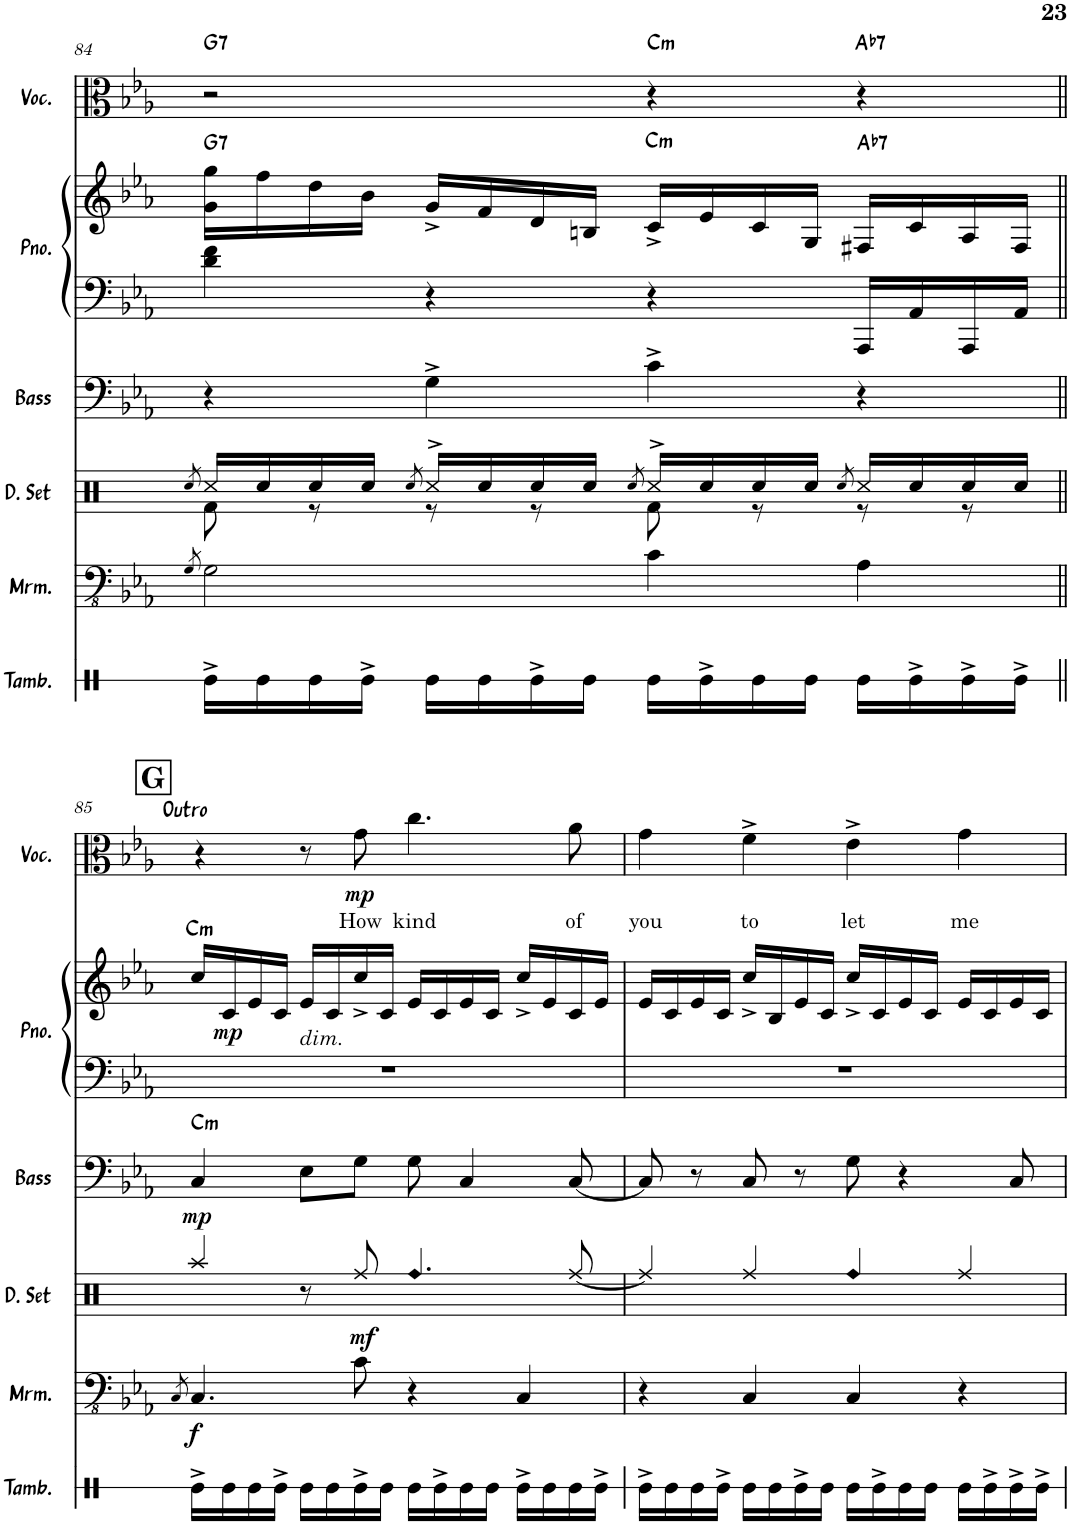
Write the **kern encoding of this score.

**kern	**kern	**dynam	**kern	**dynam	**kern	**dynam	**harte	**kern	**kern	**dynam	**harte	**kern	**text	**dynam	**harte
*part6	*part5	*part5	*part4	*part4	*part3	*part3	*part3	*part2	*part2	*part2	*part2	*part1	*part1	*part1	*part1
*staff7	*staff6	*staff6	*staff5	*staff5	*staff4	*staff4	*	*staff3	*staff2	*staff2/3	*	*staff1	*staff1	*staff1	*
*I"Tambourine	*I"Marimba	*	*I"Drumset	*	*I"Acoustic Bass	*	*	*I"Piano	*	*	*	*I"Vocals	*	*	*
*I'Tamb.	*I'Mrm.	*	*I'D. Set	*	*I'Bass	*	*	*I'Pno.	*	*	*	*I'Voc.	*	*	*
!!LO:PB:g=z
*clefX	*clefFv4	*	*clefX	*	*clefF4	*	*	*clefF4	*clefG2	*	*	*clefC3	*	*	*
*	*	*	*	*	*Trd7c12	*	*	*	*	*	*	*	*	*	*
*k[]	*k[b-e-a-]	*	*k[]	*	*k[b-e-a-]	*	*	*k[b-e-a-]	*k[b-e-a-]	*	*	*k[b-e-a-]	*	*	*
*M4/4	*M4/4	*	*M4/4	*	*M4/4	*	*	*M4/4	*M4/4	*	*	*M4/4	*	*	*
=84	=84	=84	=84	=84	=84	=84	=84	=84	=84	=84	=84	=84	=84	=84	=84
.	8qGG/	.	8qRcc/	.	.	.	.	.	.	.	.	.	.	.	.
*	*	*	*^	*	*	*	*	*	*	*	*	*	*	*	*
!	!	!	!	!	!	!	!	!	!	!	!	!LO:H:kt=7	!	!	!	!LO:H:kt=7
16Re^\LL	2GG\	.	16Rcc/LL	8Rf\	.	4r	.	.	4d\ 4f\	16g\ 16gg\LL	.	G:7	2r	.	.	G:7
16Re\	.	.	16Rcc/	.	.	.	.	.	.	16ff\	.	.	.	.	.	.
16Re\	.	.	16Rcc/	8r	.	.	.	.	.	16dd\	.	.	.	.	.	.
16Re^\JJ	.	.	16Rcc/JJ	.	.	.	.	.	.	16b-\JJ	.	.	.	.	.	.
.	.	.	8qRcc/	.	.	.	.	.	.	.	.	.	.	.	.	.
16Re\LL	.	.	16Rcc^/LL	8r	.	4G^\	.	.	4r	16g^/LL	.	.	.	.	.	.
16Re\	.	.	16Rcc/	.	.	.	.	.	.	16f/	.	.	.	.	.	.
16Re^\	.	.	16Rcc/	8r	.	.	.	.	.	16d/	.	.	.	.	.	.
16Re\JJ	.	.	16Rcc/JJ	.	.	.	.	.	.	16Bn/JJ	.	.	.	.	.	.
.	.	.	8qRcc/	.	.	.	.	.	.	.	.	.	.	.	.	.
!	!	!	!	!	!	!	!	!	!	!	!	!LO:H:kt=m	!	!	!	!LO:H:kt=m
16Re\LL	4C\	.	16Rcc^/LL	8Rf\	.	4c^\	.	.	4r	16c^/LL	.	C:min	4r	.	.	C:min
16Re^\	.	.	16Rcc/	.	.	.	.	.	.	16e-/	.	.	.	.	.	.
16Re\	.	.	16Rcc/	8r	.	.	.	.	.	16c/	.	.	.	.	.	.
16Re\JJ	.	.	16Rcc/JJ	.	.	.	.	.	.	16G/JJ	.	.	.	.	.	.
.	.	.	8qRcc/	.	.	.	.	.	.	.	.	.	.	.	.	.
!	!	!	!	!	!	!	!	!	!	!	!	!LO:H:kt=7	!	!	!	!LO:H:kt=7
16Re\LL	4AA-\	.	16Rcc/LL	8r	.	4r	.	.	16AAA-/LL	16F#X/LL	.	Ab:7	4r	.	.	Ab:7
16Re^\	.	.	16Rcc/	.	.	.	.	.	16AA-/	16c/	.	.	.	.	.	.
16Re^\	.	.	16Rcc/	8r	.	.	.	.	16AAA-/	16A-/	.	.	.	.	.	.
16Re^\JJ	.	.	16Rcc/JJ	.	.	.	.	.	16AA-/JJ	16F#/JJ	.	.	.	.	.	.
*	*	*	*v	*v	*	*	*	*	*	*	*	*	*	*	*	*
!!LO:LB:g=z
!!LO:REH:place=s1:a:B:cj:fs=14:t=G
=85||	=85||	=85||	=85||	=85||	=85||	=85||	=85||	=85||	=85||	=85||	=85||	=85||	=85||	=85||	=85||
.	8qCC/	.	.	.	.	.	.	.	.	.	.	.	.	.	.
!	!	!	!	!	!	!	!	!	!	!	!	!LO:TX:a:t=Outro	!	!	!
!	!	!LO:DY:b	!	!	!	!LO:DY:b	!LO:H:kt=m	!	!	!	!LO:H:kt=m	!	!	!	!
16Re^\LL	4.CC/	f	4Raa/	.	4C/	mp	C:min	1r	16cc/LL	.	C:min	4r	.	.	.
!	!	!	!	!	!	!	!	!	!	!LO:DY:b	!	!	!	!	!
16Re\	.	.	.	.	.	.	.	.	16c/	mp	.	.	.	.	.
16Re\	.	.	.	.	.	.	.	.	16e-/	.	.	.	.	.	.
16Re^\JJ	.	.	.	.	.	.	.	.	16c/JJ	.	.	.	.	.	.
!	!	!	!	!	!	!	!	!	!LO:TX:b:i:t=dim.	!	!	!	!	!	!
16Re\LL	.	.	8r	.	8E-\L	.	.	.	16e-/LL	.	.	8r	.	.	.
16Re\	.	.	.	.	.	.	.	.	16c/	.	.	.	.	.	.
!	!	!	!	!LO:DY:b	!	!	!	!	!	!	!	!	!LO:LY:b	!LO:DY:b	!
16Re^\	8C\	.	8Rff/	mf	8G\J	.	.	.	16cc^/	.	.	8g\	How	mp	.
16Re\JJ	.	.	.	.	.	.	.	.	16c/JJ	.	.	.	.	.	.
!	!	!	!LO:N:head=diamond	!	!	!	!	!	!	!	!	!	!LO:LY:b	!	!
16Re\LL	4r	.	4.Rff/	.	8G\	.	.	.	16e-/LL	.	.	4.cc\	kind	.	.
16Re^\	.	.	.	.	.	.	.	.	16c/	.	.	.	.	.	.
16Re\	.	.	.	.	4C/	.	.	.	16e-/	.	.	.	.	.	.
16Re\JJ	.	.	.	.	.	.	.	.	16c/JJ	.	.	.	.	.	.
16Re^\LL	4CC/	.	.	.	.	.	.	.	16cc^/LL	.	.	.	.	.	.
16Re\	.	.	.	.	.	.	.	.	16e-/	.	.	.	.	.	.
!	!	!	!	!	!	!	!	!	!	!	!	!	!LO:LY:b	!	!
16Re\	.	.	[8Rff/	.	[8C/	.	.	.	16c/	.	.	8a-\	of	.	.
16Re^\JJ	.	.	.	.	.	.	.	.	16e-/JJ	.	.	.	.	.	.
=86	=86	=86	=86	=86	=86	=86	=86	=86	=86	=86	=86	=86	=86	=86	=86
!	!	!	!	!	!	!	!	!	!	!	!	!	!LO:LY:b	!	!
16Re^\LL	4r	.	4Rff/]	.	8C/]	.	.	1r	16e-/LL	.	.	4g\	you	.	.
16Re\	.	.	.	.	.	.	.	.	16c/	.	.	.	.	.	.
16Re\	.	.	.	.	8r	.	.	.	16e-/	.	.	.	.	.	.
16Re^\JJ	.	.	.	.	.	.	.	.	16c/JJ	.	.	.	.	.	.
!	!	!	!	!	!	!	!	!	!	!	!	!	!LO:LY:b	!	!
16Re\LL	4CC/	.	4Rff/	.	8C/	.	.	.	16cc^/LL	.	.	4f^\	to	.	.
16Re\	.	.	.	.	.	.	.	.	16B-/	.	.	.	.	.	.
16Re^\	.	.	.	.	8r	.	.	.	16e-/	.	.	.	.	.	.
16Re\JJ	.	.	.	.	.	.	.	.	16c/JJ	.	.	.	.	.	.
!	!	!	!LO:N:head=diamond	!	!	!	!	!	!	!	!	!	!LO:LY:b	!	!
16Re\LL	4CC/	.	4Rff/	.	8G\	.	.	.	16cc^/LL	.	.	4e-^\	let	.	.
16Re^\	.	.	.	.	.	.	.	.	16c/	.	.	.	.	.	.
16Re\	.	.	.	.	4r	.	.	.	16e-/	.	.	.	.	.	.
16Re\JJ	.	.	.	.	.	.	.	.	16c/JJ	.	.	.	.	.	.
!	!	!	!	!	!	!	!	!	!	!	!	!	!LO:LY:b	!	!
16Re\LL	4r	.	4Rff/	.	.	.	.	.	16e-/LL	.	.	4g\	me	.	.
16Re^\	.	.	.	.	.	.	.	.	16c/	.	.	.	.	.	.
16Re^\	.	.	.	.	8C/	.	.	.	16e-/	.	.	.	.	.	.
16Re^\JJ	.	.	.	.	.	.	.	.	16c/JJ	.	.	.	.	.	.
=	=	=	=	=	=	=	=	=	=	=	=	=	=	=	=
*-	*-	*-	*-	*-	*-	*-	*-	*-	*-	*-	*-	*-	*-	*-	*-
